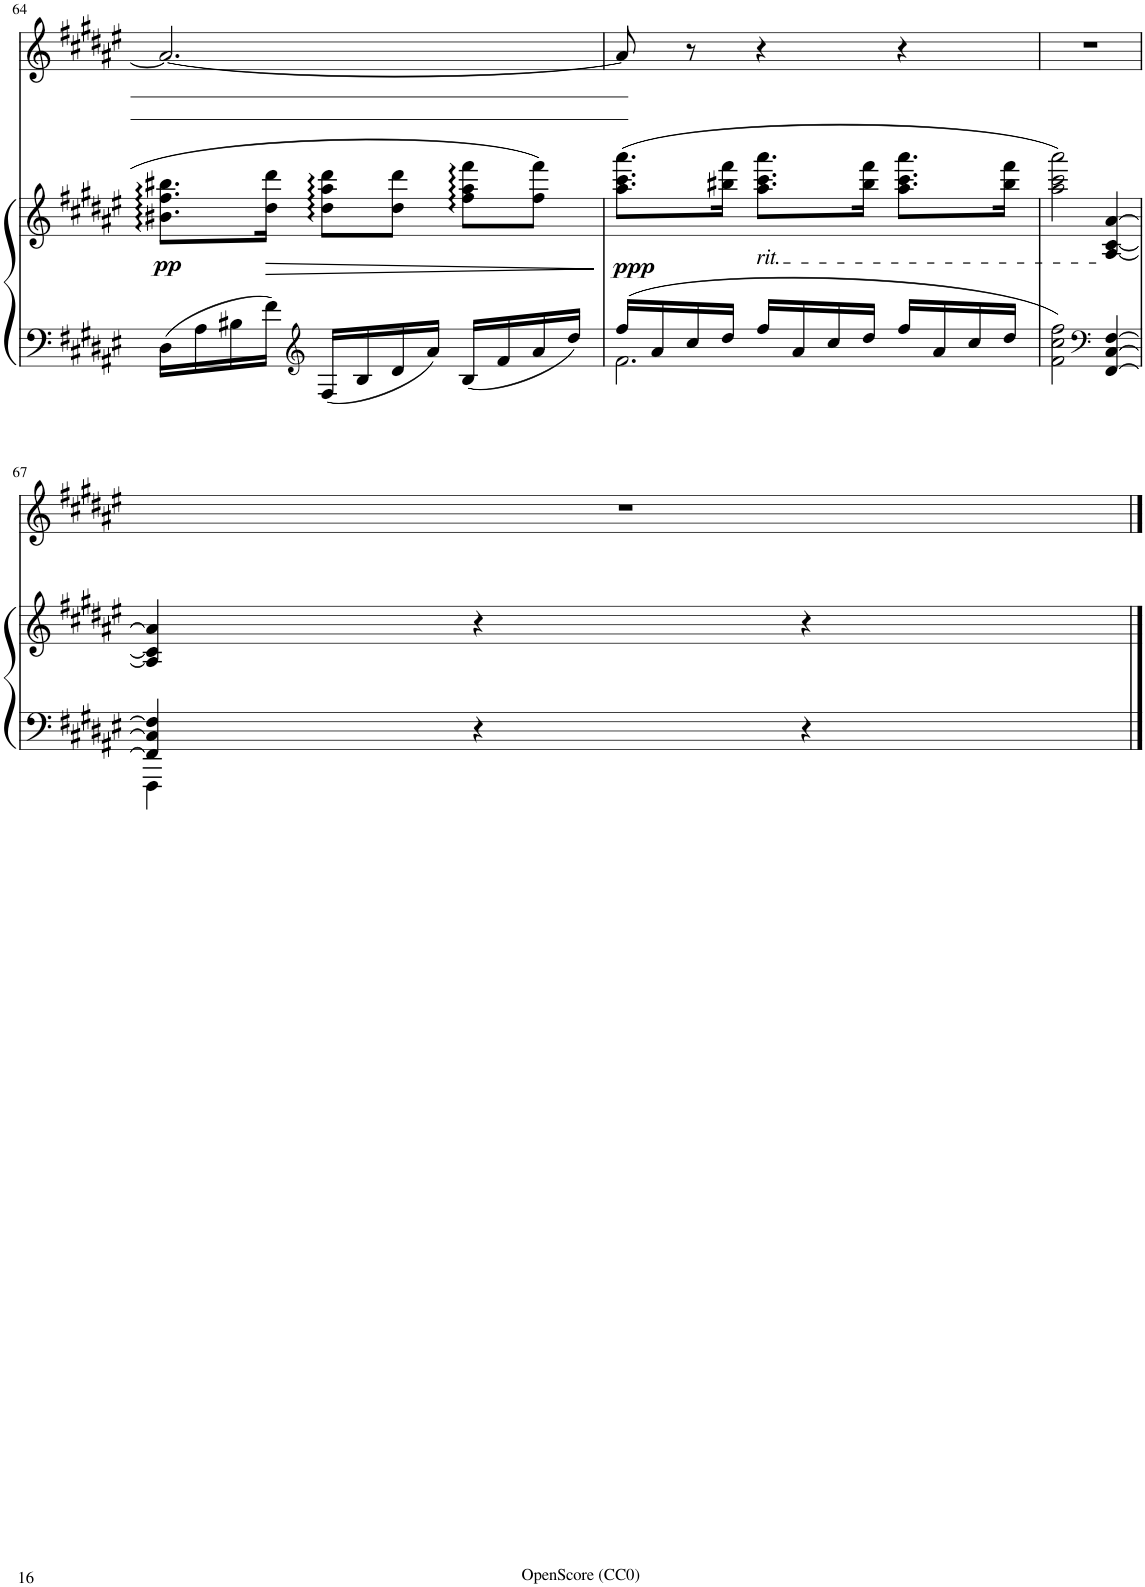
**kern	**kern	**dynam	**kern
*part2	*part2	*part2	*part1
*staff3	*staff2	*staff2/3	*staff1
!!LO:PB:g=z
*clefF4	*clefG2	*	*clefG2
*k[f#c#g#d#a#e#]	*k[f#c#g#d#a#e#]	*	*k[f#c#g#d#a#e#]
*M3/4	*M3/4	*	*M3/4
=64	=64	=64	=64
!	!	!LO:DY:b	!
16D#\LL	8.b#X\ 8.ff#\ 8.bb#X\L	pp	2.a#/_
16A#\	.	.	.
16B#X\	.	.	.
16f#\JJ	16dd#\ 16ddd#\Jk	.	.
*clefG2	*	*	*
16F#/LL	8dd#\ 8aa#\ 8ddd#\L	.	.
16B#/	.	.	.
16d#/	8dd#\ 8ddd#\J	.	.
16a#/JJ	.	.	.
16B#/LL	8ff#\ 8aa#\ 8fff#\L	.	.
16f#/	.	.	.
16a#/	8ff#\ 8fff#\J	.	.
16dd#/JJ	.	.	.
=65	=65	=65	=65
*^	*	*	*
!	!	!	!LO:DY:b	!
16ff#/LL	2.f#\	(8.aa#\ 8.ccc#\ 8.aaa#\L	ppp	8a#/]
16a#/	.	.	.	.
16cc#/	.	.	.	8r
16dd#/JJ	.	16bb#X\ 16fff#\Jk	.	.
!	!	!LO:TX:b:i:t=rit.	!	!
16ff#/LL	.	8.aa#\ 8.ccc#\ 8.aaa#\L	.	4r
16a#/	.	.	.	.
16cc#/	.	.	.	.
16dd#/JJ	.	16bb#\ 16fff#\Jk	.	.
16ff#/LL	.	8.aa#\ 8.ccc#\ 8.aaa#\L	.	4r
16a#/	.	.	.	.
16cc#/	.	.	.	.
16dd#/JJ	.	16bb#\ 16fff#\Jk	.	.
*v	*v	*	*	*
=66	=66	=66	=66
2f#\ 2cc#\ 2ff#\	2aa#\ 2ccc#\ 2aaa#\)	.	2.r
*clefF4	*	*	*
[4FF#/ [4C#/ [4F#/	[4A#/ [4c#/ [4a#/	.	.
!!LO:LB:g=z
=67	=67	=67	=67
*^	*	*	*
4FF#/] 4C#/] 4F#/]	4FFF#\	4A#/] 4c#/] 4a#/]	.	2.r
4r	2ryy	4r	.	.
4r	.	4r	.	.
*v	*v	*	*	*
==	==	==	==
*-	*-	*-	*-
